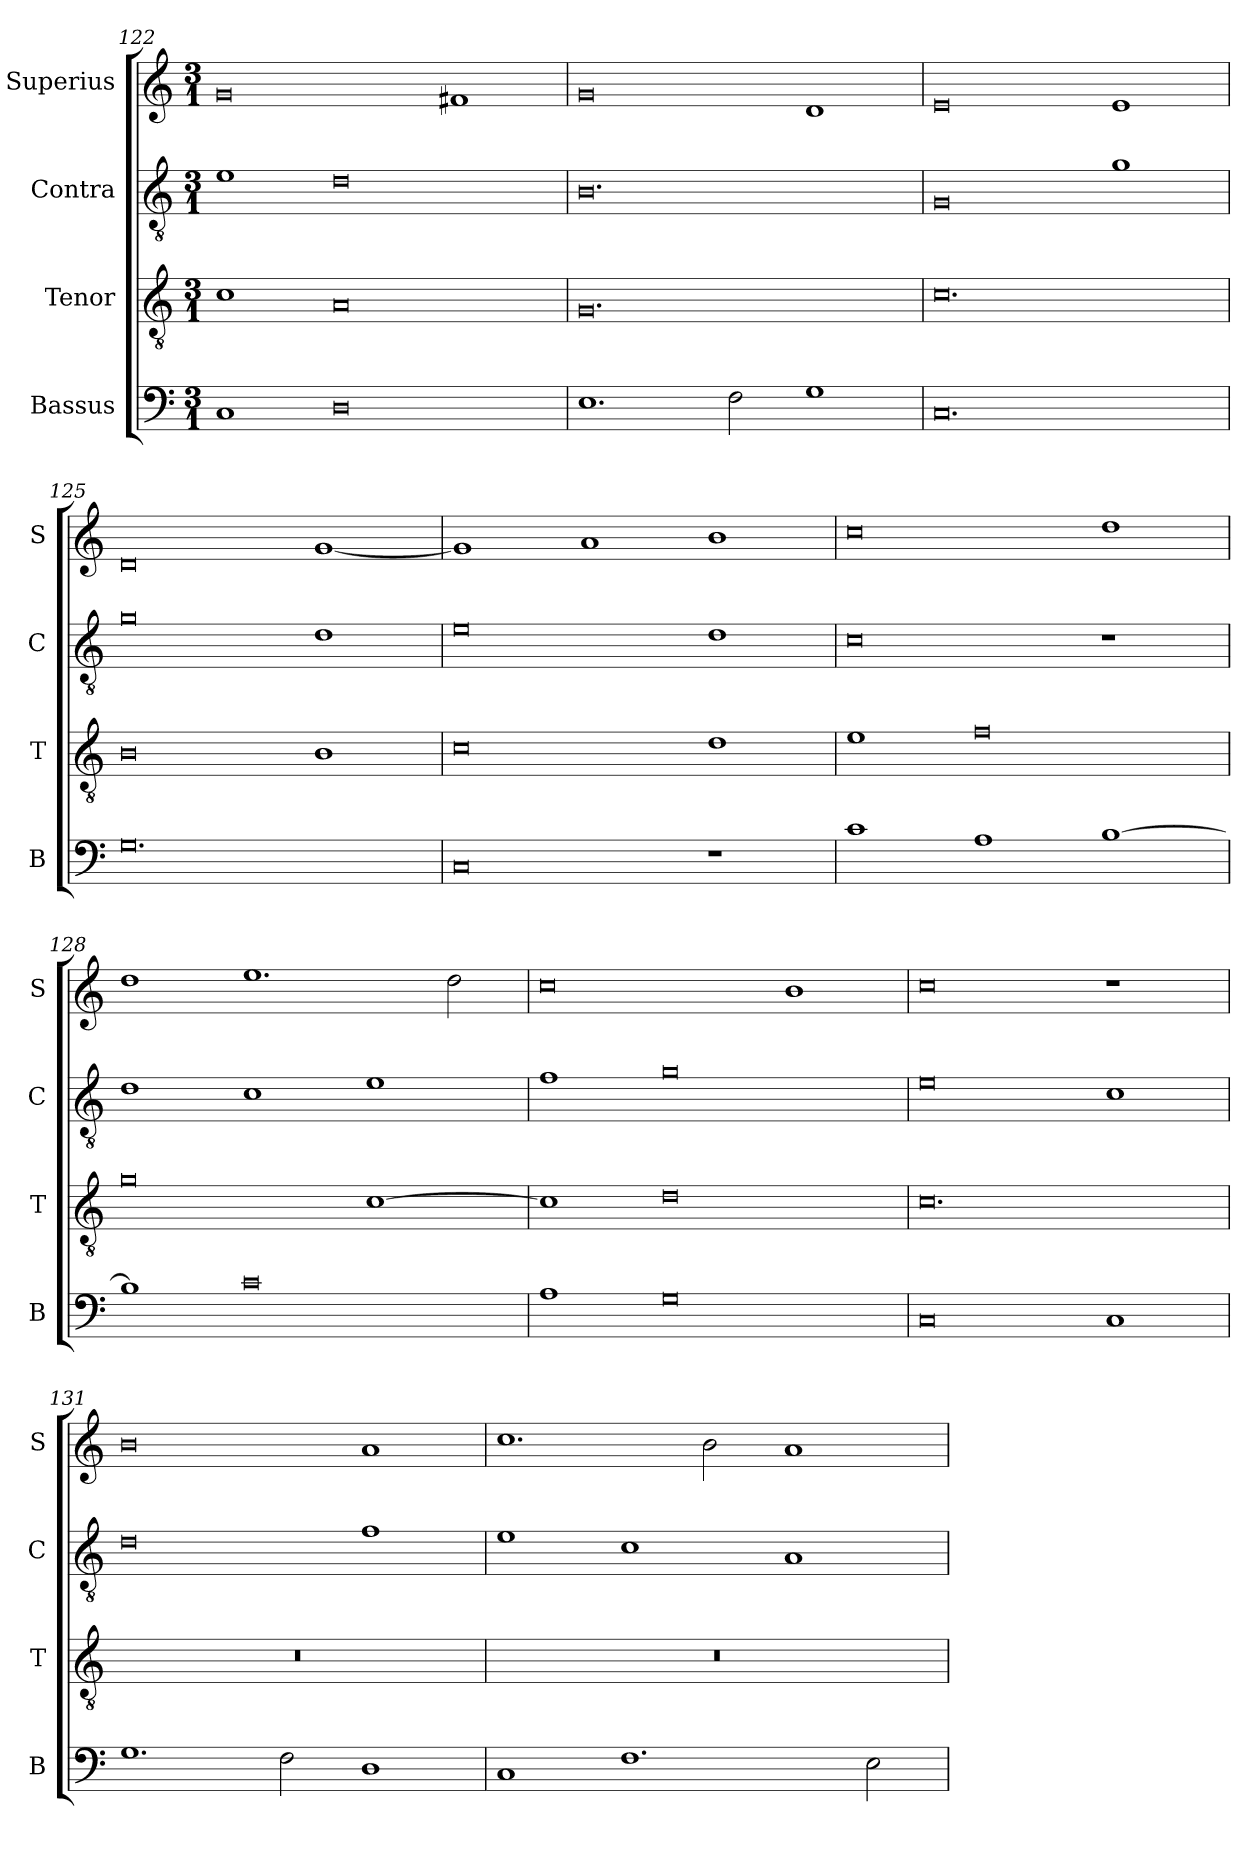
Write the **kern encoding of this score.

**kern	**kern	**kern	**kern
*part4	*part3	*part2	*part1
*staff4	*staff3	*staff2	*staff1
*I"Bassus	*I"Tenor	*I"Contra	*I"Superius
*I'B	*I'T	*I'C	*I'S
*clefF4	*clefGv2	*clefGv2	*clefG2
*k[]	*k[]	*k[]	*k[]
*M3/1	*M3/1	*M3/1	*M3/1
=122	=122	=122	=122
1C	1c	1e	0g
0D	0A	0d	.
.	.	.	1f#X
=123	=123	=123	=123
1.E	0.G	0.B	0g
2F\	.	.	.
1G	.	.	1d
=124	=124	=124	=124
0.C	0.c	0G	0e
.	.	1g	1e
=125	=125	=125	=125
0.G	0B	0g	0d
.	1B	1d	[1g
=126	=126	=126	=126
0C	0c	0e	1g]
.	.	.	1a
1r	1d	1d	1b
=127	=127	=127	=127
1c	1e	0c	0cc
1A	0f	.	.
[1B	.	1r	1dd
=128	=128	=128	=128
1B]	0g	1d	1dd
0c	.	1c	1.ee
.	[1c	1e	.
.	.	.	2dd\
=129	=129	=129	=129
1A	1c]	1f	0cc
0G	0d	0g	.
.	.	.	1b
=130	=130	=130	=130
0C	0.c	0e	0cc
1C	.	1c	1r
=131	=131	=131	=131
1.G	0.r	0d	0b
2F\	.	.	.
1D	.	1f	1a
=132	=132	=132	=132
1C	0.r	1e	1.cc
1.F	.	1c	.
.	.	.	2b\
.	.	1A	1a
2E\	.	.	.
=	=	=	=
*-	*-	*-	*-
